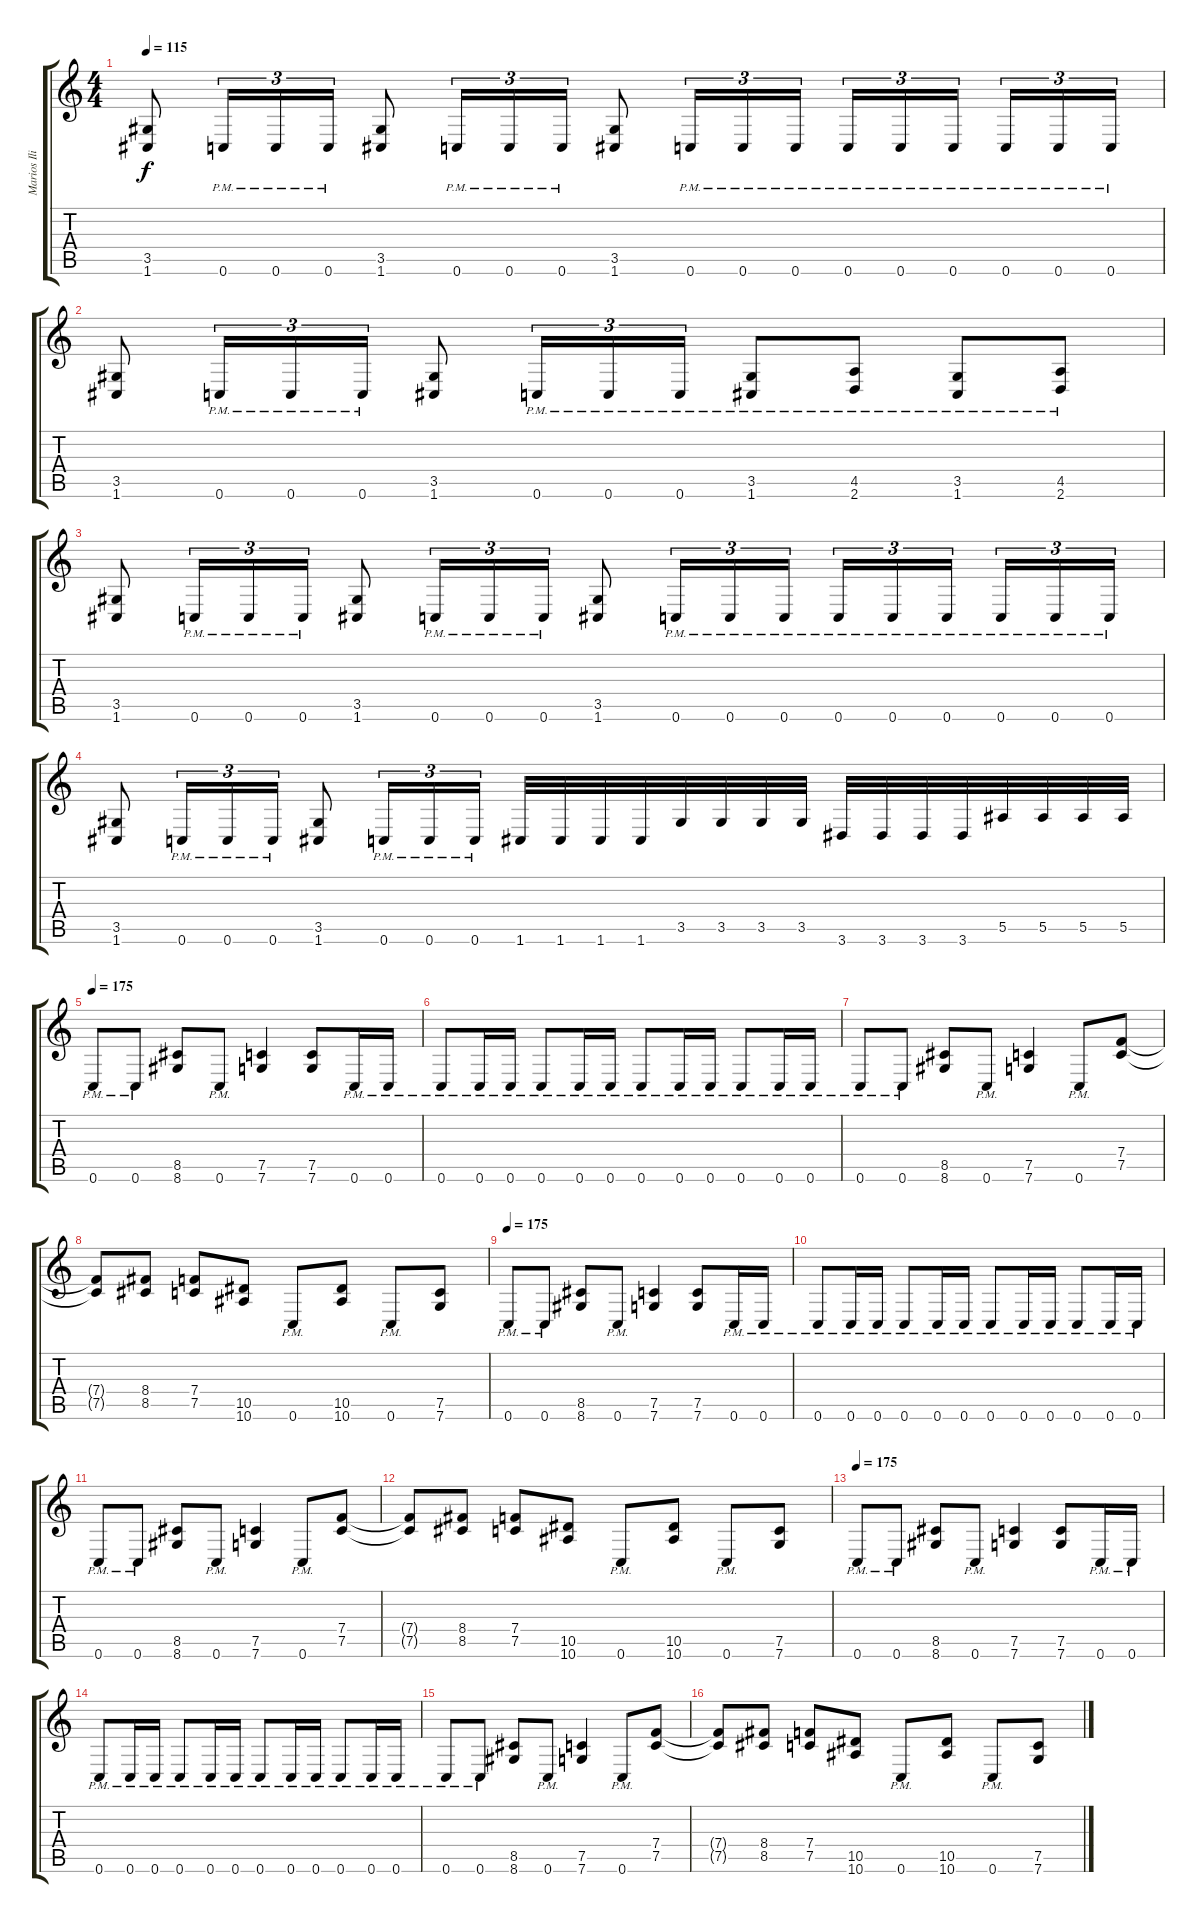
\track ("Marios Iliopoulos (Guitar Since 2000)" "Marios Ili") {instrument distortionguitar}
\staff {score tabs}
\tuning (C4 G3 Eb3 Bb2 F2 C2) {hide}
\ts (4 4)
\tempo 115
\clef g2
\ks c
(3.5 1.6).8{dy f} 0.6{pm}.16{tu (3 2)} 0.6{pm}.16{tu (3 2)} 0.6{pm}.16{tu (3 2)} (3.5 1.6).8 0.6{pm}.16{tu (3 2)} 0.6{pm}.16{tu (3 2)} 0.6{pm}.16{tu (3 2)} (3.5 1.6).8 0.6{pm}.16{tu (3 2)} 0.6{pm}.16{tu (3 2)} 0.6{pm}.16{tu (3 2)} 0.6{pm}.16{tu (3 2)} 0.6{pm}.16{tu (3 2)} 0.6{pm}.16{tu (3 2)} 0.6{pm}.16{tu (3 2)} 0.6{pm}.16{tu (3 2)} 0.6{pm}.16{tu (3 2)} |
(3.5 1.6).8 0.6{pm}.16{tu (3 2)} 0.6{pm}.16{tu (3 2)} 0.6{pm}.16{tu (3 2)} (3.5 1.6).8 0.6{pm}.16{tu (3 2)} 0.6{pm}.16{tu (3 2)} 0.6{pm}.16{tu (3 2)} (3.5{pm} 1.6{pm}).8 (4.5{pm} 2.6{pm}).8 (3.5{pm} 1.6{pm}).8 (4.5{pm} 2.6{pm}).8 |
(3.5 1.6).8 0.6{pm}.16{tu (3 2)} 0.6{pm}.16{tu (3 2)} 0.6{pm}.16{tu (3 2)} (3.5 1.6).8 0.6{pm}.16{tu (3 2)} 0.6{pm}.16{tu (3 2)} 0.6{pm}.16{tu (3 2)} (3.5 1.6).8 0.6{pm}.16{tu (3 2)} 0.6{pm}.16{tu (3 2)} 0.6{pm}.16{tu (3 2)} 0.6{pm}.16{tu (3 2)} 0.6{pm}.16{tu (3 2)} 0.6{pm}.16{tu (3 2)} 0.6{pm}.16{tu (3 2)} 0.6{pm}.16{tu (3 2)} 0.6{pm}.16{tu (3 2)} |
(3.5 1.6).8 0.6{pm}.16{tu (3 2)} 0.6{pm}.16{tu (3 2)} 0.6{pm}.16{tu (3 2)} (3.5 1.6).8 0.6{pm}.16{tu (3 2)} 0.6{pm}.16{tu (3 2)} 0.6{pm}.16{tu (3 2)} 1.6.32 1.6.32 1.6.32 1.6.32 3.5.32 3.5.32 3.5.32 3.5.32 3.6.32 3.6.32 3.6.32 3.6.32 5.5.32 5.5.32 5.5.32 5.5.32 |
\tempo 175
0.6{pm}.8{balance 8} 0.6{pm}.8 (8.5 8.6).8 0.6{pm}.8 (7.5 7.6).4 (7.5 7.6).8 0.6{pm}.16 0.6{pm}.16 |
0.6{pm}.8 0.6{pm}.16 0.6{pm}.16 0.6{pm}.8 0.6{pm}.16 0.6{pm}.16 0.6{pm}.8 0.6{pm}.16 0.6{pm}.16 0.6{pm}.8 0.6{pm}.16 0.6{pm}.16 |
0.6{pm}.8 0.6{pm}.8 (8.5 8.6).8 0.6{pm}.8 (7.5 7.6).4 0.6{pm}.8 (7.4 7.5).8 |
(7.4{t} 7.5{t}).8 (8.4 8.5).8 (7.4 7.5).8 (10.5 10.6).8 0.6{pm}.8 (10.5 10.6).8 0.6{pm}.8 (7.5 7.6).8 |
\tempo 175
0.6{pm}.8{balance 8} 0.6{pm}.8 (8.5 8.6).8 0.6{pm}.8 (7.5 7.6).4 (7.5 7.6).8 0.6{pm}.16 0.6{pm}.16 |
0.6{pm}.8 0.6{pm}.16 0.6{pm}.16 0.6{pm}.8 0.6{pm}.16 0.6{pm}.16 0.6{pm}.8 0.6{pm}.16 0.6{pm}.16 0.6{pm}.8 0.6{pm}.16 0.6{pm}.16 |
0.6{pm}.8 0.6{pm}.8 (8.5 8.6).8 0.6{pm}.8 (7.5 7.6).4 0.6{pm}.8 (7.4 7.5).8 |
(7.4{t} 7.5{t}).8 (8.4 8.5).8 (7.4 7.5).8 (10.5 10.6).8 0.6{pm}.8 (10.5 10.6).8 0.6{pm}.8 (7.5 7.6).8 |
\tempo 175
0.6{pm}.8{balance 8} 0.6{pm}.8 (8.5 8.6).8 0.6{pm}.8 (7.5 7.6).4 (7.5 7.6).8 0.6{pm}.16 0.6{pm}.16 |
0.6{pm}.8 0.6{pm}.16 0.6{pm}.16 0.6{pm}.8 0.6{pm}.16 0.6{pm}.16 0.6{pm}.8 0.6{pm}.16 0.6{pm}.16 0.6{pm}.8 0.6{pm}.16 0.6{pm}.16 |
0.6{pm}.8 0.6{pm}.8 (8.5 8.6).8 0.6{pm}.8 (7.5 7.6).4 0.6{pm}.8 (7.4 7.5).8 |
(7.4{t} 7.5{t}).8 (8.4 8.5).8 (7.4 7.5).8 (10.5 10.6).8 0.6{pm}.8 (10.5 10.6).8 0.6{pm}.8 (7.5 7.6).8
